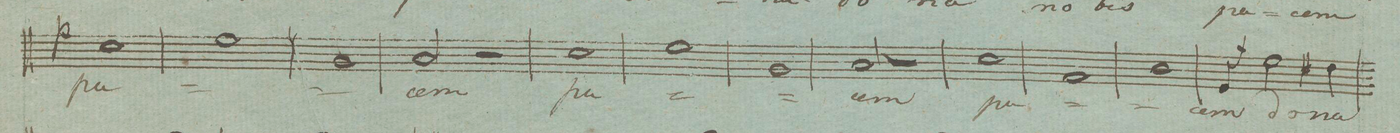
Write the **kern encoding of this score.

**kern	**text	**dynam
*I"Baſso Tutti	*	*
*clefF4	*	*
*k[encngn]	*	*
*met(c|)	*	*
*M2/2	*	*
1E\	pa-	.
=48	=48	=48
1G\	.	.
=49	=49	=49
1BB/	.	.
=50	=50	=50
2C/	-cem	.
2r	.	.
=51	=51	=51
1E\	pa-	.
=52	=52	=52
1AA/	.	.
=53	=53	=53
1D\	.	.
=54	=54	=54
4GG/	-cem	.
.	.	f
2G\	do-	.
4F#X\	-na	.
=55	=55	=55
*-	*-	*-
